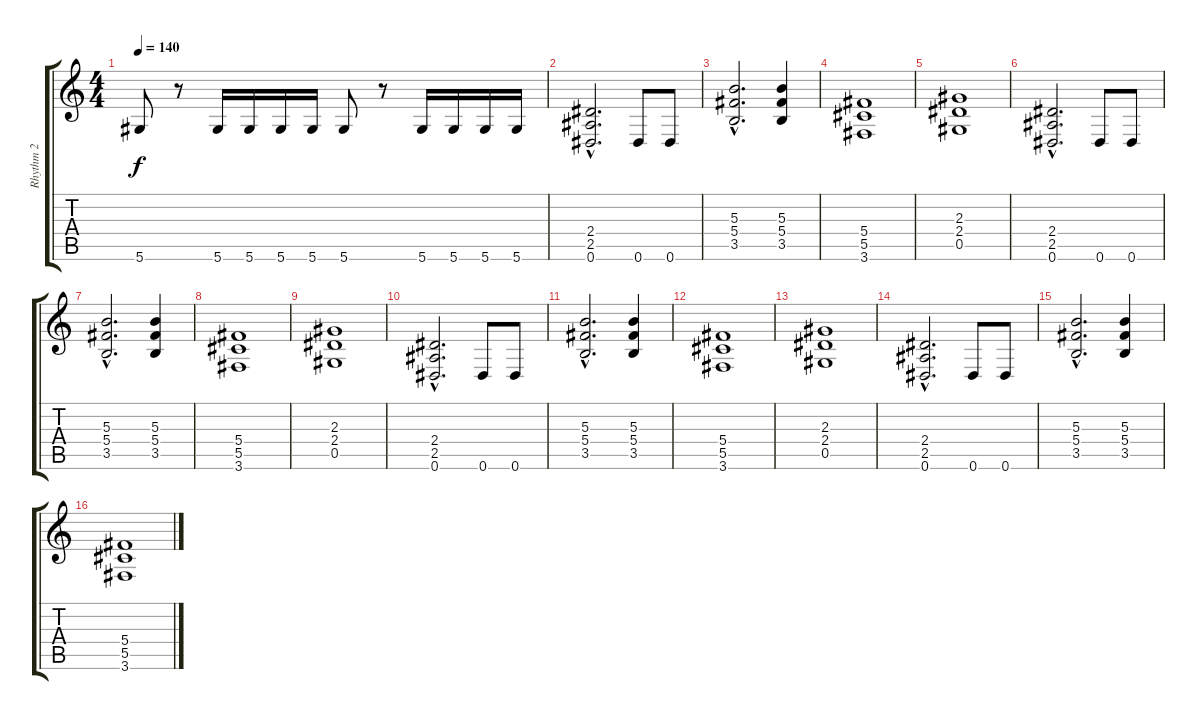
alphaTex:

\track ("Rhythm 2" "Rhythm 2") {instrument overdrivenguitar}
\staff {score tabs}
\tuning (Eb4 Bb3 Gb3 Db3 Ab2 Eb2) {hide}
\ts (4 4)
\tempo 140
\clef g2
\ks c
5.6.8{dy f} r.8 5.6.16 5.6.16 5.6.16 5.6.16 5.6.8 r.8 5.6.16 5.6.16 5.6.16 5.6.16 |
(2.4{hac} 2.5{hac} 0.6{hac}).2{d instrument distortionguitar} 0.6.8 0.6.8 |
(5.3{hac} 5.4{hac} 3.5{hac}).2{d} (5.3 5.4 3.5).4 |
(5.4 5.5 3.6).1 |
(2.3 2.4 0.5).1 |
(2.4{hac} 2.5{hac} 0.6{hac}).2{d} 0.6.8 0.6.8 |
(5.3{hac} 5.4{hac} 3.5{hac}).2{d} (5.3 5.4 3.5).4 |
(5.4 5.5 3.6).1 |
(2.3 2.4 0.5).1 |
(2.4{hac} 2.5{hac} 0.6{hac}).2{d} 0.6.8 0.6.8 |
(5.3{hac} 5.4{hac} 3.5{hac}).2{d} (5.3 5.4 3.5).4 |
(5.4 5.5 3.6).1 |
(2.3 2.4 0.5).1 |
(2.4{hac} 2.5{hac} 0.6{hac}).2{d} 0.6.8 0.6.8 |
(5.3{hac} 5.4{hac} 3.5{hac}).2{d} (5.3 5.4 3.5).4 |
(5.4 5.5 3.6).1
